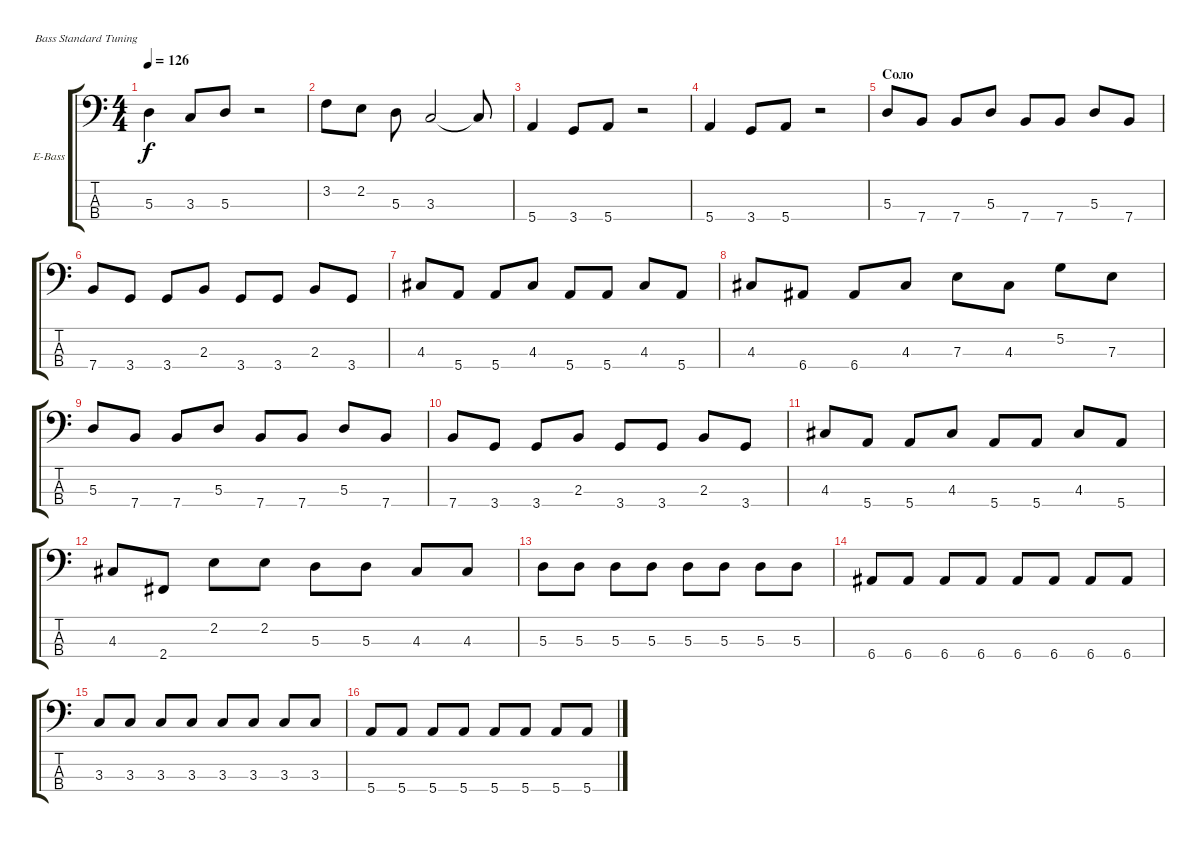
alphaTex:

\bracketExtendMode groupsimilarinstruments
\firstSystemTrackNameOrientation horizontal
\otherSystemsTrackNameOrientation horizontal
\track ("Виталий Дубинин" "E-Bass") {instrument electricbassfinger}
\staff {score tabs}
\tuning (G2 D2 A1 E1)
\ts (4 4)
\tempo 126
\clef f4
\ks c
5.3.4{dy f} 3.3.8 5.3.8 r.2 |
3.2.8 2.2.8 5.3.8 3.3.2 3.3{t}.8 |
5.4.4 3.4.8 5.4.8 r.2 |
5.4.4 3.4.8 5.4.8 r.2 |
\section ("" "Соло")
5.3.8 7.4.8 7.4.8 5.3.8 7.4.8 7.4.8 5.3.8 7.4.8 |
7.4.8 3.4.8 3.4.8 2.3.8 3.4.8 3.4.8 2.3.8 3.4.8 |
4.3.8 5.4.8 5.4.8 4.3.8 5.4.8 5.4.8 4.3.8 5.4.8 |
4.3.8 6.4.8 6.4.8 4.3.8 7.3.8 4.3.8 5.2.8 7.3.8 |
5.3.8 7.4.8 7.4.8 5.3.8 7.4.8 7.4.8 5.3.8 7.4.8 |
7.4.8 3.4.8 3.4.8 2.3.8 3.4.8 3.4.8 2.3.8 3.4.8 |
4.3.8 5.4.8 5.4.8 4.3.8 5.4.8 5.4.8 4.3.8 5.4.8 |
4.3.8 2.4.8 2.2.8 2.2.8 5.3.8 5.3.8 4.3.8 4.3.8 |
5.3.8 5.3.8 5.3.8 5.3.8 5.3.8 5.3.8 5.3.8 5.3.8 |
6.4.8 6.4.8 6.4.8 6.4.8 6.4.8 6.4.8 6.4.8 6.4.8 |
3.3.8 3.3.8 3.3.8 3.3.8 3.3.8 3.3.8 3.3.8 3.3.8 |
5.4.8 5.4.8 5.4.8 5.4.8 5.4.8 5.4.8 5.4.8 5.4.8
